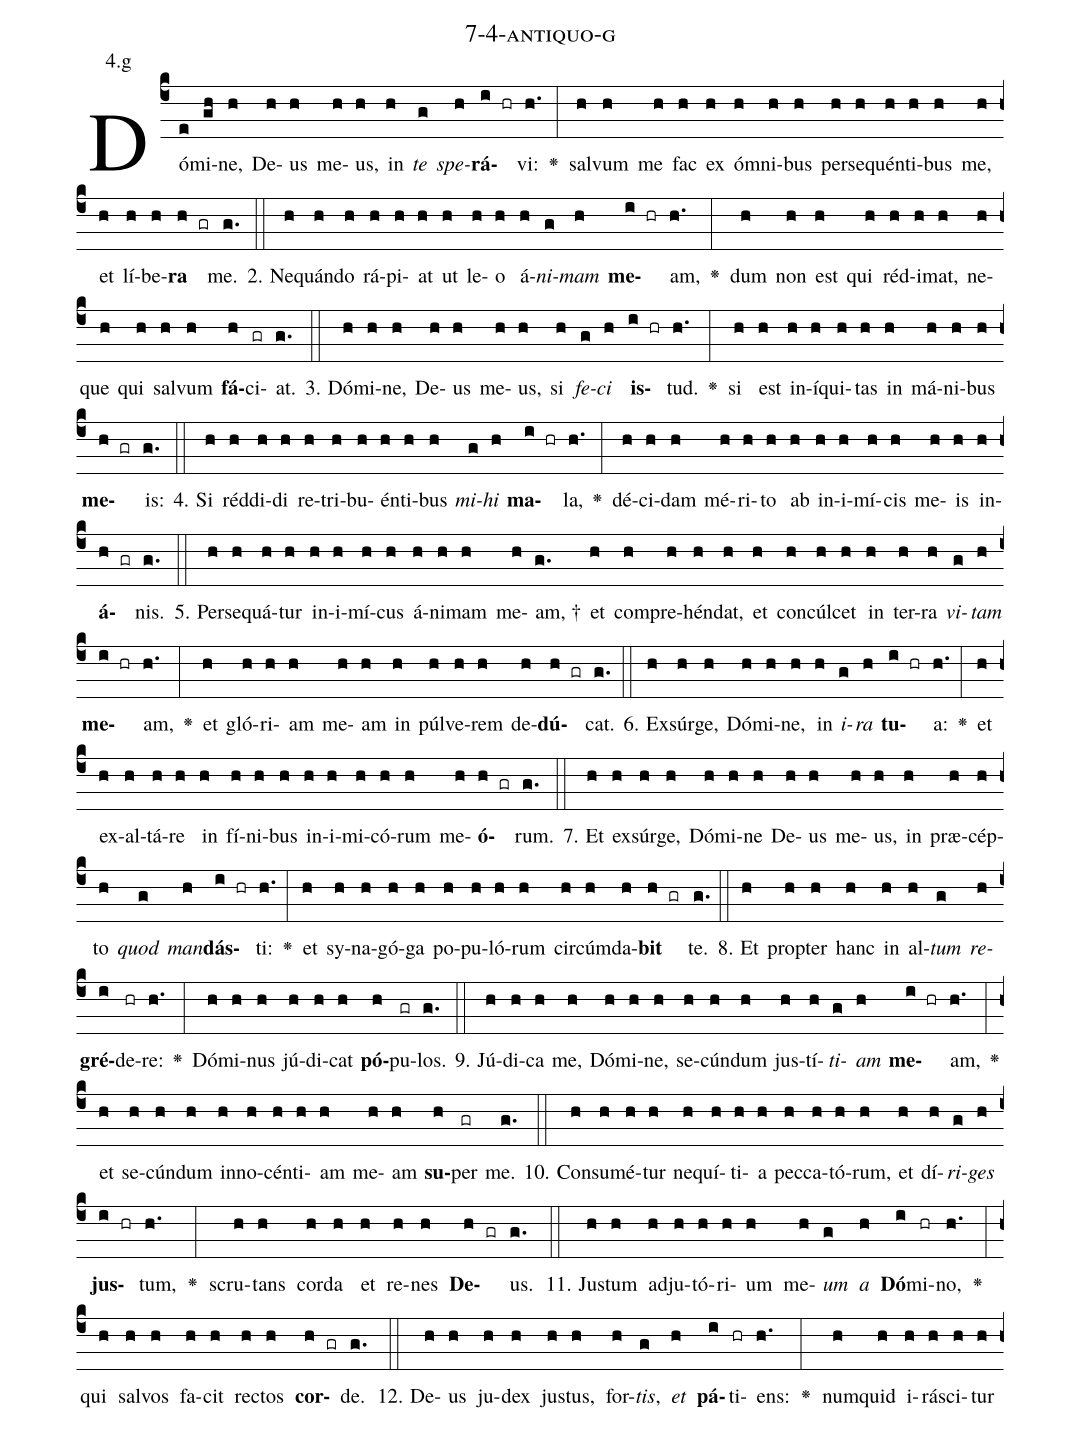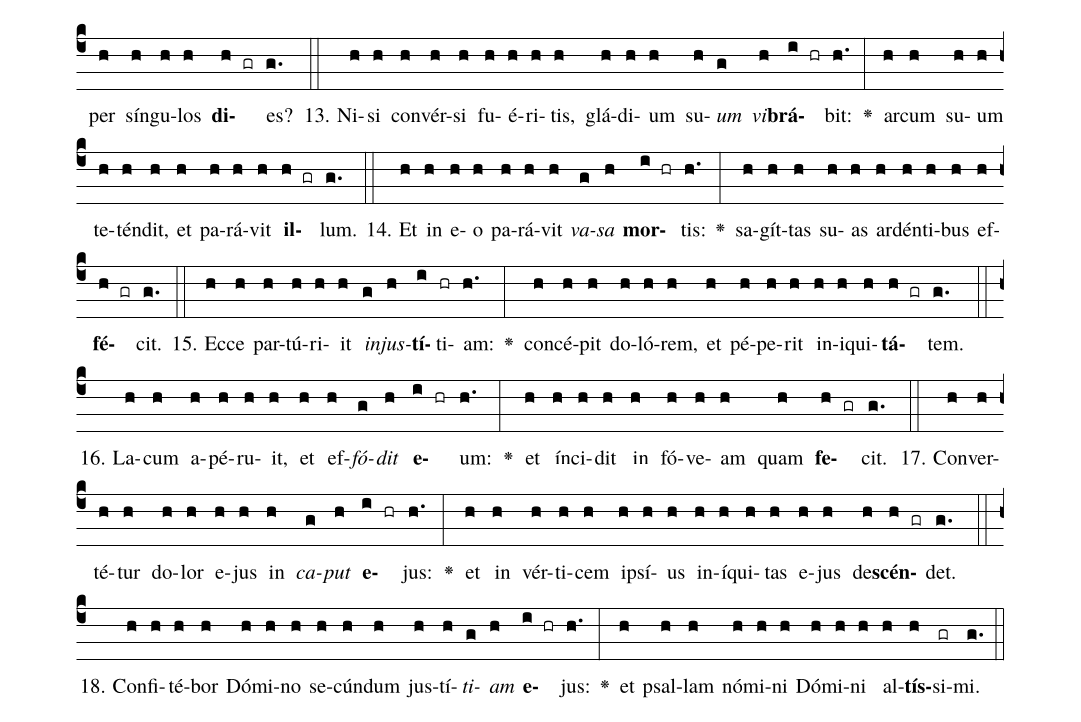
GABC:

name: 7-4-antiquo-g;
annotation: 4.g;
%%
(c4)Dó(e)mi(gh)ne,(h) De(h)us(h) me(h)us,(h) in(h) <i>te</i>(g) <i>spe</i>(h)<b>rá</b>(i hr)vi:(h.) <v>\greheightstar</v>(:) sal(h)vum(h) me(h) fac(h) ex(h) óm(h)ni(h)bus(h) per(h)se(h)quén(h)ti(h)bus(h) me,(h) et(h) lí(h)be(h)<b>ra</b>(h gr) me.(g.) (::)
2. Ne(h)quán(h)do(h) rá(h)pi(h)at(h) ut(h) le(h)o(h) á(h)<i>ni</i>(g)<i>mam</i>(h) <b>me</b>(i hr)am,(h.) <v>\greheightstar</v>(:) dum(h) non(h) est(h) qui(h) réd(h)i(h)mat,(h) ne(h)que(h) qui(h) sal(h)vum(h) <b>fá</b>(h)ci(gr)at.(g.) (::)
3. Dó(h)mi(h)ne,(h) De(h)us(h) me(h)us,(h) si(h) <i>fe</i>(g)<i>ci</i>(h) <b>is</b>(i hr)tud.(h.) <v>\greheightstar</v>(:) si(h) est(h) in(h)í(h)qui(h)tas(h) in(h) má(h)ni(h)bus(h) <b>me</b>(h gr)is:(g.) (::)
4. Si(h) réd(h)di(h)di(h) re(h)tri(h)bu(h)én(h)ti(h)bus(h) <i>mi</i>(g)<i>hi</i>(h) <b>ma</b>(i hr)la,(h.) <v>\greheightstar</v>(:) dé(h)ci(h)dam(h) mé(h)ri(h)to(h) ab(h) in(h)i(h)mí(h)cis(h) me(h)is(h) in(h)<b>á</b>(h gr)nis.(g.) (::)
5. Per(h)se(h)quá(h)tur(h) in(h)i(h)mí(h)cus(h) á(h)ni(h)mam(h) me(h)am, †(g.) et(h) com(h)pre(h)hén(h)dat,(h) et(h) con(h)cúl(h)cet(h) in(h) ter(h)ra(h) <i>vi</i>(g)<i>tam</i>(h) <b>me</b>(i hr)am,(h.) <v>\greheightstar</v>(:) et(h) gló(h)ri(h)am(h) me(h)am(h) in(h) púl(h)ve(h)rem(h) de(h)<b>dú</b>(h gr)cat.(g.) (::)
6. Ex(h)súr(h)ge,(h) Dó(h)mi(h)ne,(h) in(h) <i>i</i>(g)<i>ra</i>(h) <b>tu</b>(i hr)a:(h.) <v>\greheightstar</v>(:) et(h) ex(h)al(h)tá(h)re(h) in(h) fí(h)ni(h)bus(h) in(h)i(h)mi(h)có(h)rum(h) me(h)<b>ó</b>(h gr)rum.(g.) (::)
7. Et(h) ex(h)súr(h)ge,(h) Dó(h)mi(h)ne(h) De(h)us(h) me(h)us,(h) in(h) præ(h)cép(h)to(h) <i>quod</i>(g) <i>man</i>(h)<b>dás</b>(i hr)ti:(h.) <v>\greheightstar</v>(:) et(h) sy(h)na(h)gó(h)ga(h) po(h)pu(h)ló(h)rum(h) cir(h)cúm(h)da(h)<b>bit</b>(h gr) te.(g.) (::)
8. Et(h) prop(h)ter(h) hanc(h) in(h) al(h)<i>tum</i>(g) <i>re</i>(h)<b>gré</b>(i)de(hr)re:(h.) <v>\greheightstar</v>(:) Dó(h)mi(h)nus(h) jú(h)di(h)cat(h) <b>pó</b>(h)pu(gr)los.(g.) (::)
9. Jú(h)di(h)ca(h) me,(h) Dó(h)mi(h)ne,(h) se(h)cún(h)dum(h) jus(h)tí(h)<i>ti</i>(g)<i>am</i>(h) <b>me</b>(i hr)am,(h.) <v>\greheightstar</v>(:) et(h) se(h)cún(h)dum(h) in(h)no(h)cén(h)ti(h)am(h) me(h)am(h) <b>su</b>(h)per(gr) me.(g.) (::)
10. Con(h)su(h)mé(h)tur(h) ne(h)quí(h)ti(h)a(h) pec(h)ca(h)tó(h)rum,(h) et(h) dí(h)<i>ri</i>(g)<i>ges</i>(h) <b>jus</b>(i hr)tum,(h.) <v>\greheightstar</v>(:) scru(h)tans(h) cor(h)da(h) et(h) re(h)nes(h) <b>De</b>(h gr)us.(g.) (::)
11. Jus(h)tum(h) ad(h)ju(h)tó(h)ri(h)um(h) me(h)<i>um</i>(g) <i>a</i>(h) <b>Dó</b>(i)mi(hr)no,(h.) <v>\greheightstar</v>(:) qui(h) sal(h)vos(h) fa(h)cit(h) rec(h)tos(h) <b>cor</b>(h gr)de.(g.) (::)
12. De(h)us(h) ju(h)dex(h) jus(h)tus,(h) for(h)<i>tis</i>,(g) <i>et</i>(h) <b>pá</b>(i)ti(hr)ens:(h.) <v>\greheightstar</v>(:) num(h)quid(h) i(h)rá(h)sci(h)tur(h) per(h) sín(h)gu(h)los(h) <b>di</b>(h gr)es?(g.) (::)
13. Ni(h)si(h) con(h)vér(h)si(h) fu(h)é(h)ri(h)tis,(h) glá(h)di(h)um(h) su(h)<i>um</i>(g) <i>vi</i>(h)<b>brá</b>(i hr)bit:(h.) <v>\greheightstar</v>(:) ar(h)cum(h) su(h)um(h) te(h)tén(h)dit,(h) et(h) pa(h)rá(h)vit(h) <b>il</b>(h gr)lum.(g.) (::)
14. Et(h) in(h) e(h)o(h) pa(h)rá(h)vit(h) <i>va</i>(g)<i>sa</i>(h) <b>mor</b>(i hr)tis:(h.) <v>\greheightstar</v>(:) sa(h)gít(h)tas(h) su(h)as(h) ar(h)dén(h)ti(h)bus(h) ef(h)<b>fé</b>(h gr)cit.(g.) (::)
15. Ec(h)ce(h) par(h)tú(h)ri(h)it(h) <i>in</i>(g)<i>jus</i>(h)<b>tí</b>(i)ti(hr)am:(h.) <v>\greheightstar</v>(:) con(h)cé(h)pit(h) do(h)ló(h)rem,(h) et(h) pé(h)pe(h)rit(h) in(h)i(h)qui(h)<b>tá</b>(h gr)tem.(g.) (::)
16. La(h)cum(h) a(h)pé(h)ru(h)it,(h) et(h) ef(h)<i>fó</i>(g)<i>dit</i>(h) <b>e</b>(i hr)um:(h.) <v>\greheightstar</v>(:) et(h) ín(h)ci(h)dit(h) in(h) fó(h)ve(h)am(h) quam(h) <b>fe</b>(h gr)cit.(g.) (::)
17. Con(h)ver(h)té(h)tur(h) do(h)lor(h) e(h)jus(h) in(h) <i>ca</i>(g)<i>put</i>(h) <b>e</b>(i hr)jus:(h.) <v>\greheightstar</v>(:) et(h) in(h) vér(h)ti(h)cem(h) ip(h)sí(h)us(h) in(h)í(h)qui(h)tas(h) e(h)jus(h) de(h)<b>scén</b>(h gr)det.(g.) (::)
18. Con(h)fi(h)té(h)bor(h) Dó(h)mi(h)no(h) se(h)cún(h)dum(h) jus(h)tí(h)<i>ti</i>(g)<i>am</i>(h) <b>e</b>(i hr)jus:(h.) <v>\greheightstar</v>(:) et(h) psal(h)lam(h) nó(h)mi(h)ni(h) Dó(h)mi(h)ni(h) al(h)<b>tís</b>(h)si(gr)mi.(g.) (::)
